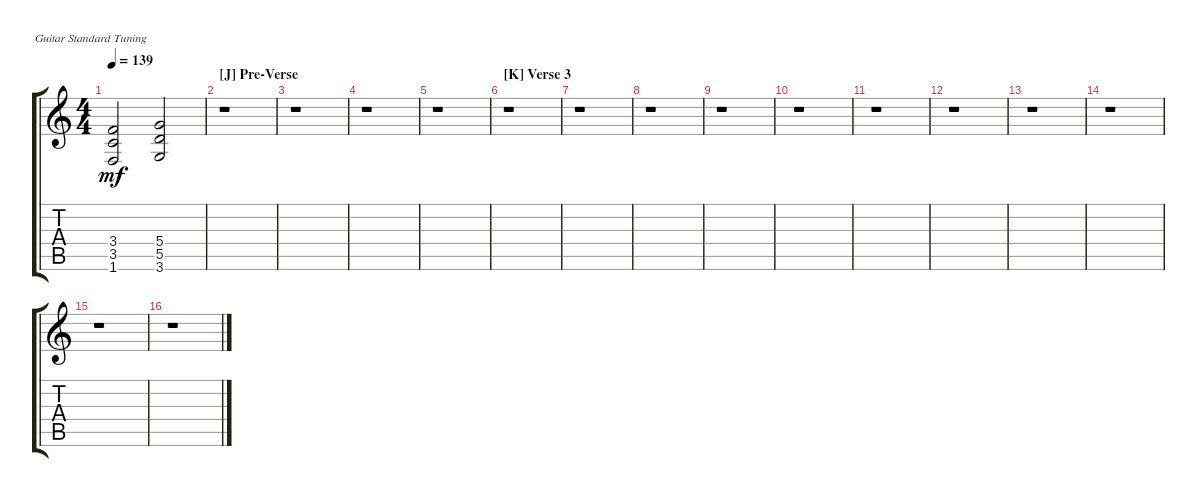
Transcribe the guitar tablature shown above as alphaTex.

\defaultSystemsLayout 4
\bracketExtendMode groupsimilarinstruments
\singleTrackTrackNamePolicy hidden
\multiTrackTrackNamePolicy hidden
\firstSystemTrackNameOrientation horizontal
\otherSystemsTrackNameOrientation horizontal
\track ("Adrian Smith" "E-Gt") {instrument distortionguitar}
\staff {score tabs}
\tuning (E4 B3 G3 D3 A2 E2)
\ts (4 4)
\tempo 139
\clef g2
\scale
1.03909
\ks c
(1.6 3.5 3.4).2{dy mf} (3.6 5.5 5.4).2 |
\section ("J" "Pre-Verse")
\scale
0.960908 r.1 |
\scale
1.03909 r.1 |
\scale
0.960908 r.1 |
\scale
1.03909 r.1 |
\section ("K" "Verse 3")
\scale
0.960908 r.1 |
\scale
1.03909 r.1 |
\scale
0.960908 r.1 |
\scale
1.03909 r.1 |
\scale
0.960908 r.1 |
\scale
1.03909 r.1 |
\scale
0.960908 r.1 |
\scale
1.03909 r.1 |
\scale
0.960908 r.1 |
\scale
1.03909 r.1 |
\scale
0.960908 r.1
